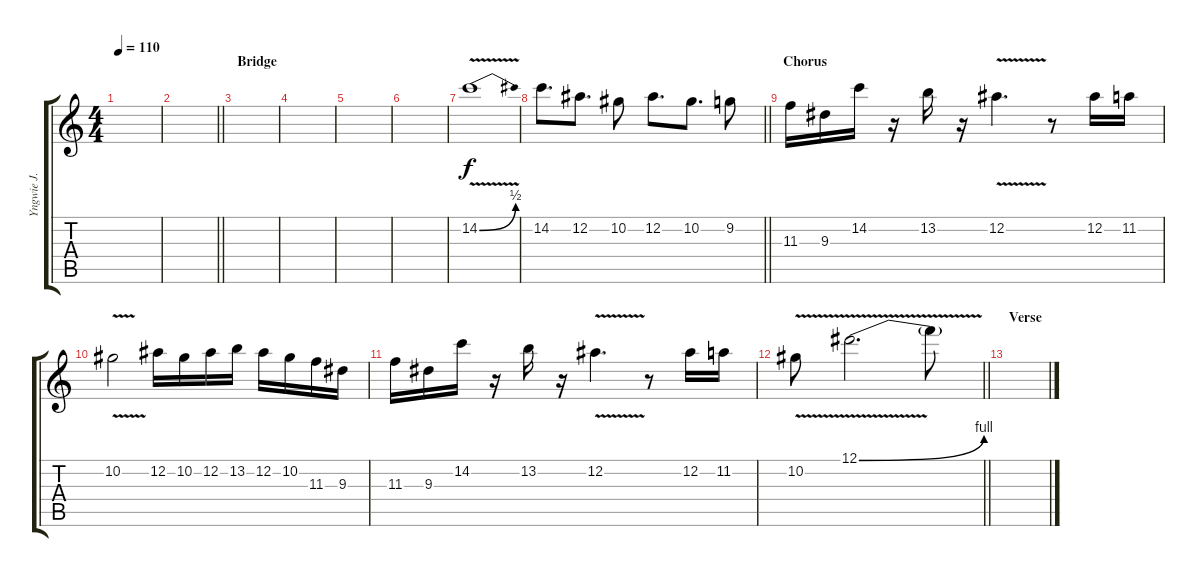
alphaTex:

\track ("Yngwie J. Malmsteen" "Yngwie J. ") {instrument overdrivenguitar}
\staff {score tabs}
\tuning (Eb4 Bb3 Gb3 Db3 Ab2 Eb2) {hide}
\ts (4 4)
\tempo 110
\clef g2
\ks c
|
\barLineRight lightlight
|
\section ("" "Bridge")
|
|
|
|
14.2{be (bend 0 0 60 2) v}.1 |
\barLineRight lightlight
14.2.8{d} 12.2.8{d} 10.2.8 12.2.8{d} 10.2.8{d} 9.2.8 |
\section ("" "Chorus")
11.3.16 9.3.16 14.2.16 r.16 13.2.16 r.16 12.2{v}.4{d} r.8 12.2.16 11.2.16 |
10.2{v}.2 12.2.16 10.2.16 12.2.16 13.2.16 12.2.16 10.2.16 11.3.16 9.3.16 |
11.3.16 9.3.16 14.2.16 r.16 13.2.16 r.16 12.2{v}.4{d} r.8 12.2.16 11.2.16 |
\barLineRight lightlight
10.2{v}.8 12.1{be (bend 0 0 60 4) v}.2{d} 12.1{t}.8 |
\section ("" "Verse")
